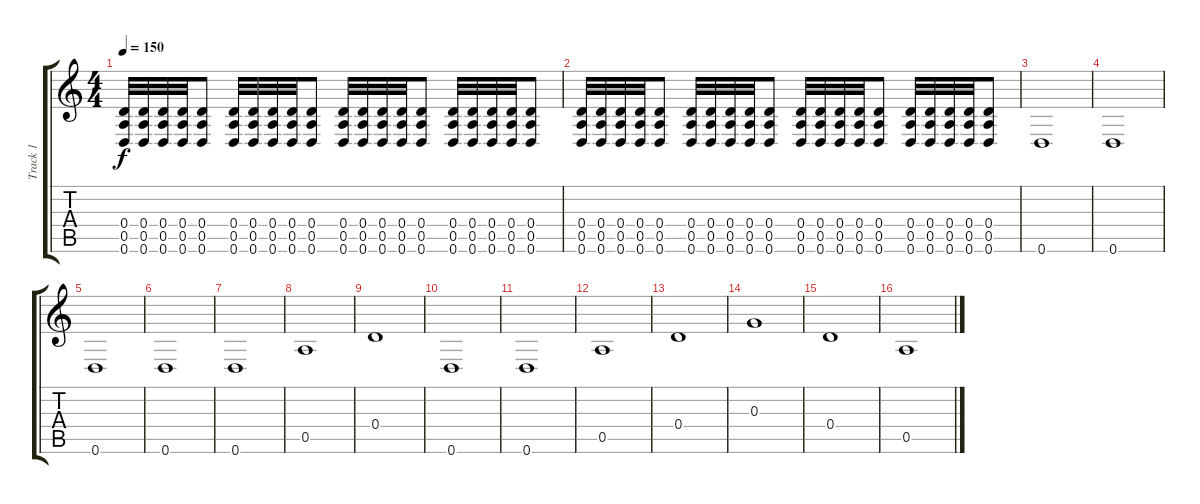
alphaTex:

\track ("Track 1" "Track 1") {instrument electricguitarjazz}
\staff {score tabs}
\tuning (E4 B3 G3 D3 A2 D2) {hide}
\ts (4 4)
\tempo 150
\clef g2
\ks c
(0.4 0.5 0.6).32{dy f} (0.4 0.5 0.6).32 (0.4 0.5 0.6).32 (0.4 0.5 0.6).32 (0.4 0.5 0.6).8 (0.4 0.5 0.6).32 (0.4 0.5 0.6).32 (0.4 0.5 0.6).32 (0.4 0.5 0.6).32 (0.4 0.5 0.6).8 (0.4 0.5 0.6).32 (0.4 0.5 0.6).32 (0.4 0.5 0.6).32 (0.4 0.5 0.6).32 (0.4 0.5 0.6).8 (0.4 0.5 0.6).32 (0.4 0.5 0.6).32 (0.4 0.5 0.6).32 (0.4 0.5 0.6).32 (0.4 0.5 0.6).8 |
(0.4 0.5 0.6).32 (0.4 0.5 0.6).32 (0.4 0.5 0.6).32 (0.4 0.5 0.6).32 (0.4 0.5 0.6).8 (0.4 0.5 0.6).32 (0.4 0.5 0.6).32 (0.4 0.5 0.6).32 (0.4 0.5 0.6).32 (0.4 0.5 0.6).8 (0.4 0.5 0.6).32 (0.4 0.5 0.6).32 (0.4 0.5 0.6).32 (0.4 0.5 0.6).32 (0.4 0.5 0.6).8 (0.4 0.5 0.6).32 (0.4 0.5 0.6).32 (0.4 0.5 0.6).32 (0.4 0.5 0.6).32 (0.4 0.5 0.6).8 |
0.6.1 |
0.6.1 |
0.6.1 |
0.6.1 |
0.6.1 |
0.5.1 |
0.4.1 |
0.6.1 |
0.6.1 |
0.5.1 |
0.4.1 |
0.3.1 |
0.4.1 |
0.5.1
